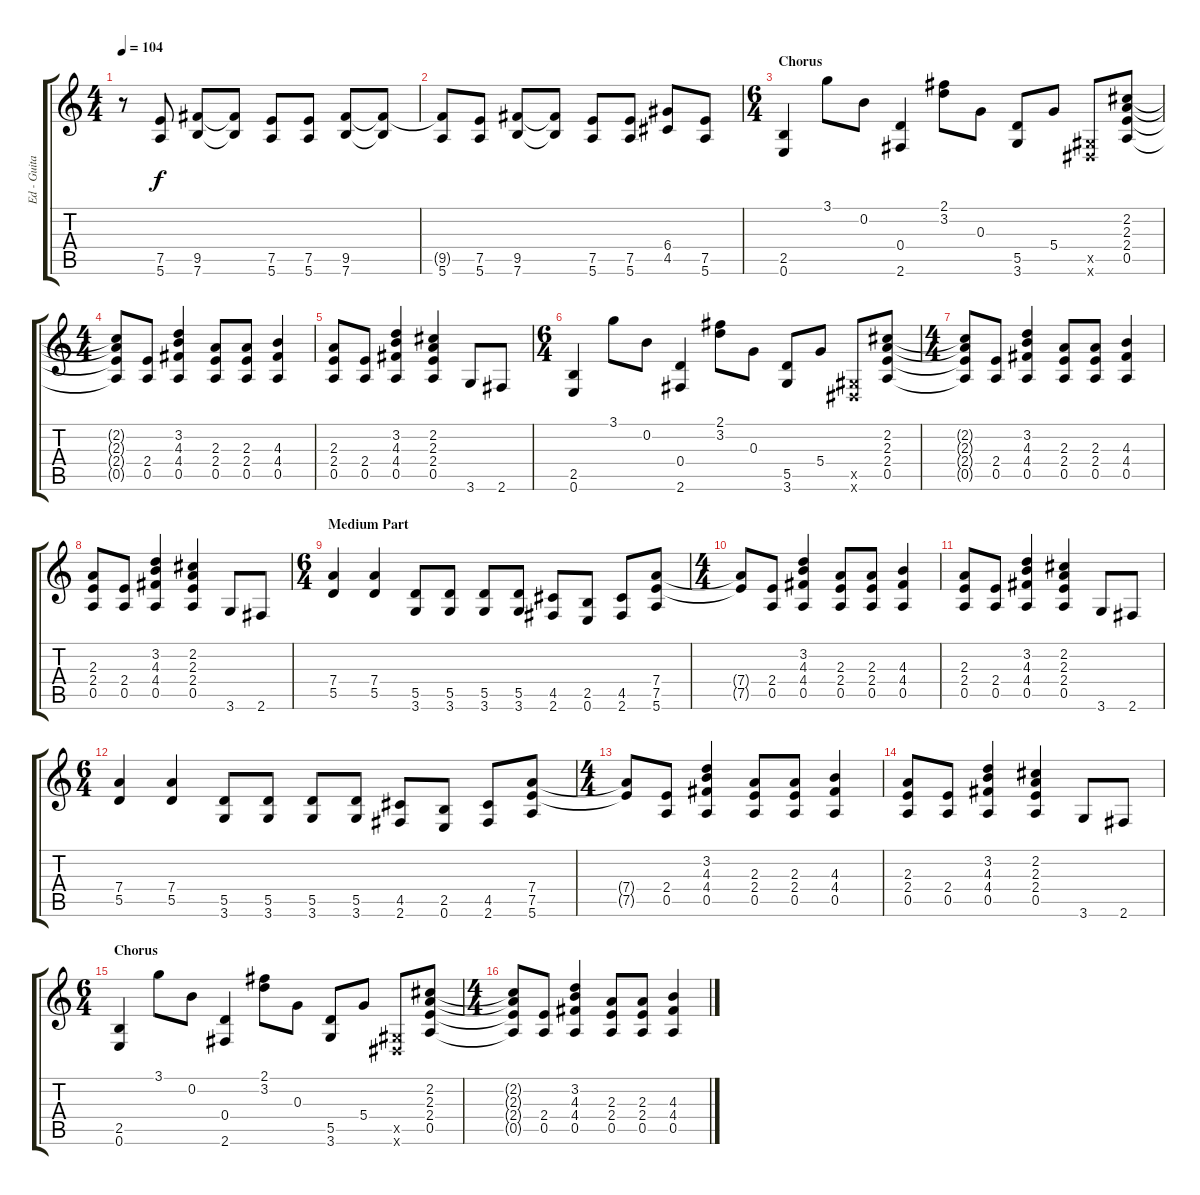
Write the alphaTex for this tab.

\track ("Ed - Guitar" "Ed - Guita") {instrument electricguitarjazz}
\staff {score tabs}
\tuning (E4 B3 G3 D3 A2 E2) {hide}
\ts (4 4)
\tempo 104
\clef g2
\ks c
r.8{dy mp} (7.5 5.6).8{dy f} (9.5 7.6).8 (9.5{t} 7.6{t}).8 (7.5 5.6).8 (7.5 5.6).8 (9.5 7.6).8 (9.5{t} 7.6{t}).8 |
(9.5{t} 5.6).8 (7.5 5.6).8 (9.5 7.6).8 (9.5{t} 7.6{t}).8 (7.5 5.6).8 (7.5 5.6).8 (6.4 4.5).8 (7.5 5.6).8 |
\ts (6 4)
\section ("" "Chorus")
(2.5 0.6).4{volume 12 instrument overdrivenguitar} 3.1.8 0.2.8 (0.4 2.6).4 (2.1 3.2).8 0.3.8 (5.5 3.6).8 5.4.8 (-1.5{x} -1.6{x}).8 (2.2 2.3 2.4 0.5).8 |
\ts (4 4)
(2.2{t} 2.3{t} 2.4{t} 0.5{t}).8 (2.4 0.5).8 (3.2 4.3 4.4 0.5).4 (2.3 2.4 0.5).8 (2.3 2.4 0.5).8 (4.3 4.4 0.5).4 |
(2.3 2.4 0.5).8 (2.4 0.5).8 (3.2 4.3 4.4 0.5).4 (2.2 2.3 2.4 0.5).4 3.6.8 2.6.8 |
\ts (6 4)
(2.5 0.6).4 3.1.8 0.2.8 (0.4 2.6).4 (2.1 3.2).8 0.3.8 (5.5 3.6).8 5.4.8 (-1.5{x} -1.6{x}).8 (2.2 2.3 2.4 0.5).8 |
\ts (4 4)
(2.2{t} 2.3{t} 2.4{t} 0.5{t}).8 (2.4 0.5).8 (3.2 4.3 4.4 0.5).4 (2.3 2.4 0.5).8 (2.3 2.4 0.5).8 (4.3 4.4 0.5).4 |
(2.3 2.4 0.5).8 (2.4 0.5).8 (3.2 4.3 4.4 0.5).4 (2.2 2.3 2.4 0.5).4 3.6.8 2.6.8 |
\ts (6 4)
\section ("" "Medium Part")
(7.4 5.5).4{instrument overdrivenguitar} (7.4 5.5).4 (5.5 3.6).8 (5.5 3.6).8 (5.5 3.6).8 (5.5 3.6).8 (4.5 2.6).8 (2.5 0.6).8 (4.5 2.6).8 (7.4 7.5 5.6).8 |
\ts (4 4)
(7.4{t} 7.5{t}).8 (2.4 0.5).8 (3.2 4.3 4.4 0.5).4 (2.3 2.4 0.5).8 (2.3 2.4 0.5).8 (4.3 4.4 0.5).4 |
(2.3 2.4 0.5).8 (2.4 0.5).8 (3.2 4.3 4.4 0.5).4 (2.2 2.3 2.4 0.5).4 3.6.8 2.6.8 |
\ts (6 4)
(7.4 5.5).4 (7.4 5.5).4 (5.5 3.6).8 (5.5 3.6).8 (5.5 3.6).8 (5.5 3.6).8 (4.5 2.6).8 (2.5 0.6).8 (4.5 2.6).8 (7.4 7.5 5.6).8 |
\ts (4 4)
(7.4{t} 7.5{t}).8 (2.4 0.5).8 (3.2 4.3 4.4 0.5).4 (2.3 2.4 0.5).8 (2.3 2.4 0.5).8 (4.3 4.4 0.5).4 |
(2.3 2.4 0.5).8 (2.4 0.5).8 (3.2 4.3 4.4 0.5).4 (2.2 2.3 2.4 0.5).4 3.6.8 2.6.8 |
\ts (6 4)
\section ("" "Chorus")
(2.5 0.6).4{volume 12 instrument overdrivenguitar} 3.1.8 0.2.8 (0.4 2.6).4 (2.1 3.2).8 0.3.8 (5.5 3.6).8 5.4.8 (-1.5{x} -1.6{x}).8 (2.2 2.3 2.4 0.5).8 |
\ts (4 4)
(2.2{t} 2.3{t} 2.4{t} 0.5{t}).8 (2.4 0.5).8 (3.2 4.3 4.4 0.5).4 (2.3 2.4 0.5).8 (2.3 2.4 0.5).8 (4.3 4.4 0.5).4
